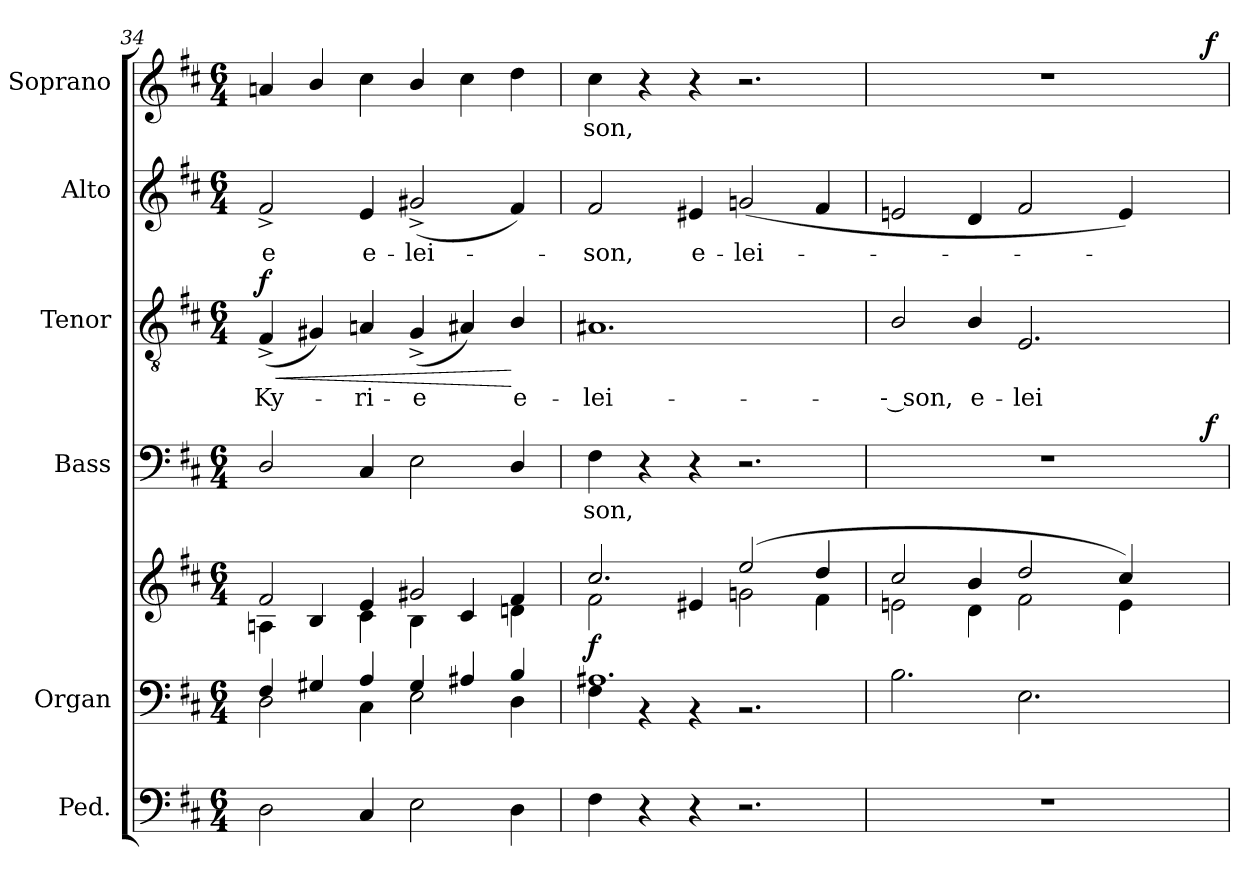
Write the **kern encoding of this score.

**kern	**kern	**kern	**dynam	**kern	**text	**dynam	**kern	**text	**dynam	**kern	**text	**kern	**text	**dynam
*part6	*part5	*part5	*part5	*part4	*part4	*part4	*part3	*part3	*part3	*part2	*part2	*part1	*part1	*part1
*staff7	*staff6	*staff5	*staff5/6	*staff4	*staff4	*staff4	*staff3	*staff3	*staff3	*staff2	*staff2	*staff1	*staff1	*staff1
*I"Ped.	*I"Organ	*	*	*I"Bass	*	*	*I"Tenor	*	*	*I"Alto	*	*I"Soprano	*	*
*	*I'Org.	*	*	*I'B.	*	*	*I'T.	*	*	*I'A.	*	*I'S.	*	*
*clefF4	*clefF4	*clefG2	*	*clefF4	*	*	*clefGv2	*	*	*clefG2	*	*clefG2	*	*
*	*	*	*	*	*	*	*ITrd7c12	*	*	*	*	*	*	*
*k[f#c#]	*k[f#c#]	*k[f#c#]	*	*k[f#c#]	*	*	*k[f#c#]	*	*	*k[f#c#]	*	*k[f#c#]	*	*
*D:	*D:	*D:	*	*D:	*	*	*D:	*	*	*D:	*	*D:	*	*
*M6/4	*M6/4	*M6/4	*	*M6/4	*	*	*M6/4	*	*	*M6/4	*	*M6/4	*	*
=34	=34	=34	=34	=34	=34	=34	=34	=34	=34	=34	=34	=34	=34	=34
*	*^	*^	*	*	*	*	*	*	*	*	*	*	*	*
!	!	!	!	!	!	!	!	!	!	!LO:LY:b:color=#000000	!LO:HP:b	!	!	!	!	!
!	!	!	!	!	!	!	!	!	!	!	!	!	!LO:LY:b:color=#000000	!	!	!
2Di\	4F#i/	2Di\	2f#i/	4Ani\	.	2Di/	.	.	(4FF#^i/	Ky-	< f	2f#^i/	-e	4ani/	.	.
.	4G#Xi/	.	.	4Bi/	.	.	.	.	4GG#Xi/)	.	.	.	.	4bi/	.	.
!	!	!	!	!	!	!	!	!	!	!LO:LY:b:color=#000000	!	!	!	!	!	!
!	!	!	!	!	!	!	!	!	!	!	!	!	!LO:LY:b:color=#000000	!	!	!
4C#i/	4Ai/	4C#i\	4ei/	4c#i\	.	4C#i/	.	.	4AAni/	-ri-	.	4ei/	e-	4cc#i\	.	.
!	!	!	!	!	!	!	!	!	!	!LO:LY:b:color=#000000	!	!	!	!	!	!
!	!	!	!	!	!	!	!	!	!	!	!	!	!LO:LY:b:color=#000000	!	!	!
2Ei\	4G#i/	2Ei\	2g#Xi/	4Bi\	.	2Ei\	.	.	(4GG#^i/	-e	.	(2g#X^i/	-lei-	4bi/	.	.
.	4A#Xi/	.	.	4c#i/	.	.	.	.	4AA#Xi/)	.	.	.	.	4cc#i\	.	.
!	!	!	!	!	!	!	!	!	!	!LO:LY:b:color=#000000	!	!	!	!	!	!
4Di\	4Bi/	4Di\	4f#i/	4dni\	.	4Di/	.	.	4BBi/	e-	[	4f#i/)	.	4ddi\	.	.
=35	=35	=35	=35	=35	=35	=35	=35	=35	=35	=35	=35	=35	=35	=35	=35	=35
!	!	!	!	!	!	!	!LO:LY:b:color=#000000	!	!	!	!	!	!	!	!	!
!	!	!	!	!	!	!	!	!	!	!LO:LY:b:color=#000000	!	!	!	!	!	!
!	!	!	!	!	!	!	!	!	!	!	!	!	!LO:LY:b:color=#000000	!	!	!
!	!	!	!	!	!	!	!	!	!	!	!	!	!	!	!LO:LY:b:color=#000000	!
4F#i\	1.A#Xi	4F#i\	2.cc#i/	2f#i\	f	4F#i\	-son,	.	1.AA#Xi	-lei-	.	2f#i/	-son,	4cc#i\	-son,	.
4r	.	4r	.	.	.	4r	.	.	.	.	.	.	.	4r	.	.
!	!	!	!	!	!	!	!	!	!	!	!	!	!LO:LY:b:color=#000000	!	!	!
4r	.	4r	.	4e#Xi/	.	4r	.	.	.	.	.	4e#Xi/	e-	4r	.	.
!	!	!	!	!	!	!	!	!	!	!	!	!	!LO:LY:b:color=#000000	!	!	!
2.r	.	2.r	(2eei/	2gni\	.	2.r	.	.	.	.	.	(2gni/	-lei-	2.r	.	.
.	.	.	4ddi/	4f#i\	.	.	.	.	.	.	.	4f#i/	.	.	.	.
*	*v	*v	*	*	*	*	*	*	*	*	*	*	*	*	*	*
!!LO:PB:g=z
=36	=36	=36	=36	=36	=36	=36	=36	=36	=36	=36	=36	=36	=36	=36	=36
!LO:N:vis=1	!	!	!	!	!LO:N:vis=1	!	!	!	!	!	!	!	!	!	!
!	!	!	!	!	!	!	!	!	!LO:LY:b:color=#000000	!	!	!	!LO:N:vis=1	!	!
*	*	*	*	*	*^	*	*	*	*	*	*	*	*^	*	*
1.r	2.Bi\	2cc#i/	2eni\	.	1.r	1ryy	.	.	2BBi/	-- son,	.	2eni/	.	1.r	1ryy	.	.
!	!	!	!	!	!	!	!	!	!	!LO:LY:b:color=#000000	!	!	!	!	!	!	!
.	.	4bi/	4di\	.	.	.	.	.	4BBi/	e-	.	4di/	.	.	.	.	.
!	!	!	!	!	!	!	!	!	!	!LO:LY:b:color=#000000	!	!	!	!	!	!	!
.	2.Ei\	2ddi/	2f#i\	.	.	.	.	.	2.EEi/	-lei-	.	2f#i/	.	.	.	.	.
.	.	.	.	.	.	4ryy	.	.	.	.	.	.	.	.	4ryy	.	.
.	.	4cc#i/)	4ei\	.	.	8ryy	.	.	.	.	.	4ei/)	.	.	8ryy	.	.
.	.	.	.	.	.	16ryy	.	.	.	.	.	.	.	.	16ryy	.	.
.	.	.	.	.	.	32ryy	.	.	.	.	.	.	.	.	32ryy	.	.
.	.	.	.	.	.	64ryy	.	.	.	.	.	.	.	.	64ryy	.	.
.	.	.	.	.	.	128...ryy	.	.	.	.	.	.	.	.	128...ryy	.	.
.	.	.	.	.	.	1024ryy	.	f	.	.	.	.	.	.	1024ryy	.	f
*	*	*v	*v	*	*	*	*	*	*	*	*	*	*	*v	*v	*	*
*	*	*	*	*v	*v	*	*	*	*	*	*	*	*	*	*
=	=	=	=	=	=	=	=	=	=	=	=	=	=	=
*-	*-	*-	*-	*-	*-	*-	*-	*-	*-	*-	*-	*-	*-	*-
